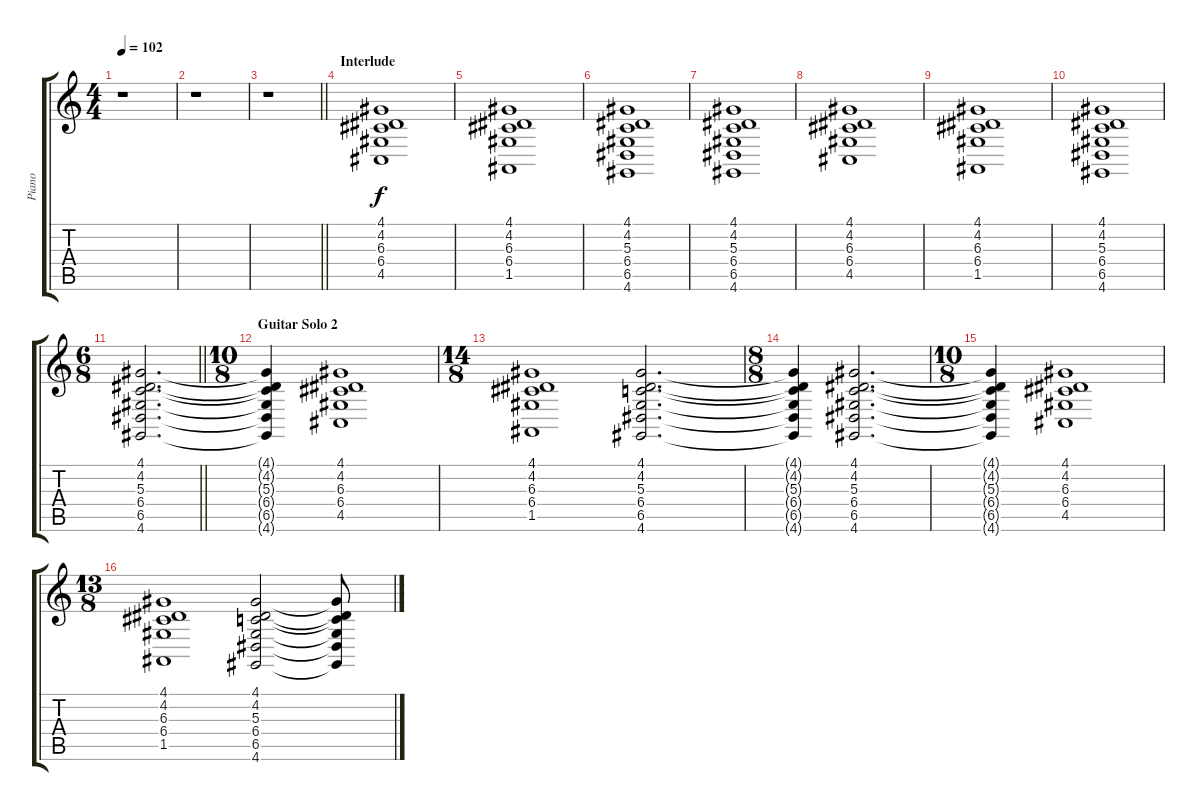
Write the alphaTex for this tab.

\track ("Piano" "Piano") {instrument acousticgrandpiano}
\staff {score tabs}
\tuning (E4 B3 G3 D3 A2 E2) {hide}
\ts (4 4)
\tempo 102
\clef g2
\ks c
r.1{dy f} |
r.1 |
\barLineRight lightlight
r.1 |
\section ("" "Interlude")
(4.1 4.2 6.3 6.4 4.5).1 |
(4.1 4.2 6.3 6.4 1.5).1 |
(4.1 4.2 5.3 6.4 6.5 4.6).1 |
(4.1 4.2 5.3 6.4 6.5 4.6).1 |
(4.1 4.2 6.3 6.4 4.5).1 |
(4.1 4.2 6.3 6.4 1.5).1 |
(4.1 4.2 5.3 6.4 6.5 4.6).1 |
\ts (6 8)
\barLineRight lightlight
(4.1 4.2 5.3 6.4 6.5 4.6).2{d} |
\ts (10 8)
\section ("" "Guitar Solo 2")
(4.1{t} 4.2{t} 5.3{t} 6.4{t} 6.5{t} 4.6{t}).4 (4.1 4.2 6.3 6.4 4.5).1 |
\ts (14 8)
(4.1 4.2 6.3 6.4 1.5).1 (4.1 4.2 5.3 6.4 6.5 4.6).2{d} |
\ts (8 8)
(4.1{t} 4.2{t} 5.3{t} 6.4{t} 6.5{t} 4.6{t}).4 (4.1 4.2 5.3 6.4 6.5 4.6).2{d} |
\ts (10 8)
(4.1{t} 4.2{t} 5.3{t} 6.4{t} 6.5{t} 4.6{t}).4 (4.1 4.2 6.3 6.4 4.5).1 |
\ts (13 8)
(4.1 4.2 6.3 6.4 1.5).1 (4.1 4.2 5.3 6.4 6.5 4.6).2 (4.1{t} 4.2{t} 5.3{t} 6.4{t} 6.5{t} 4.6{t}).8
